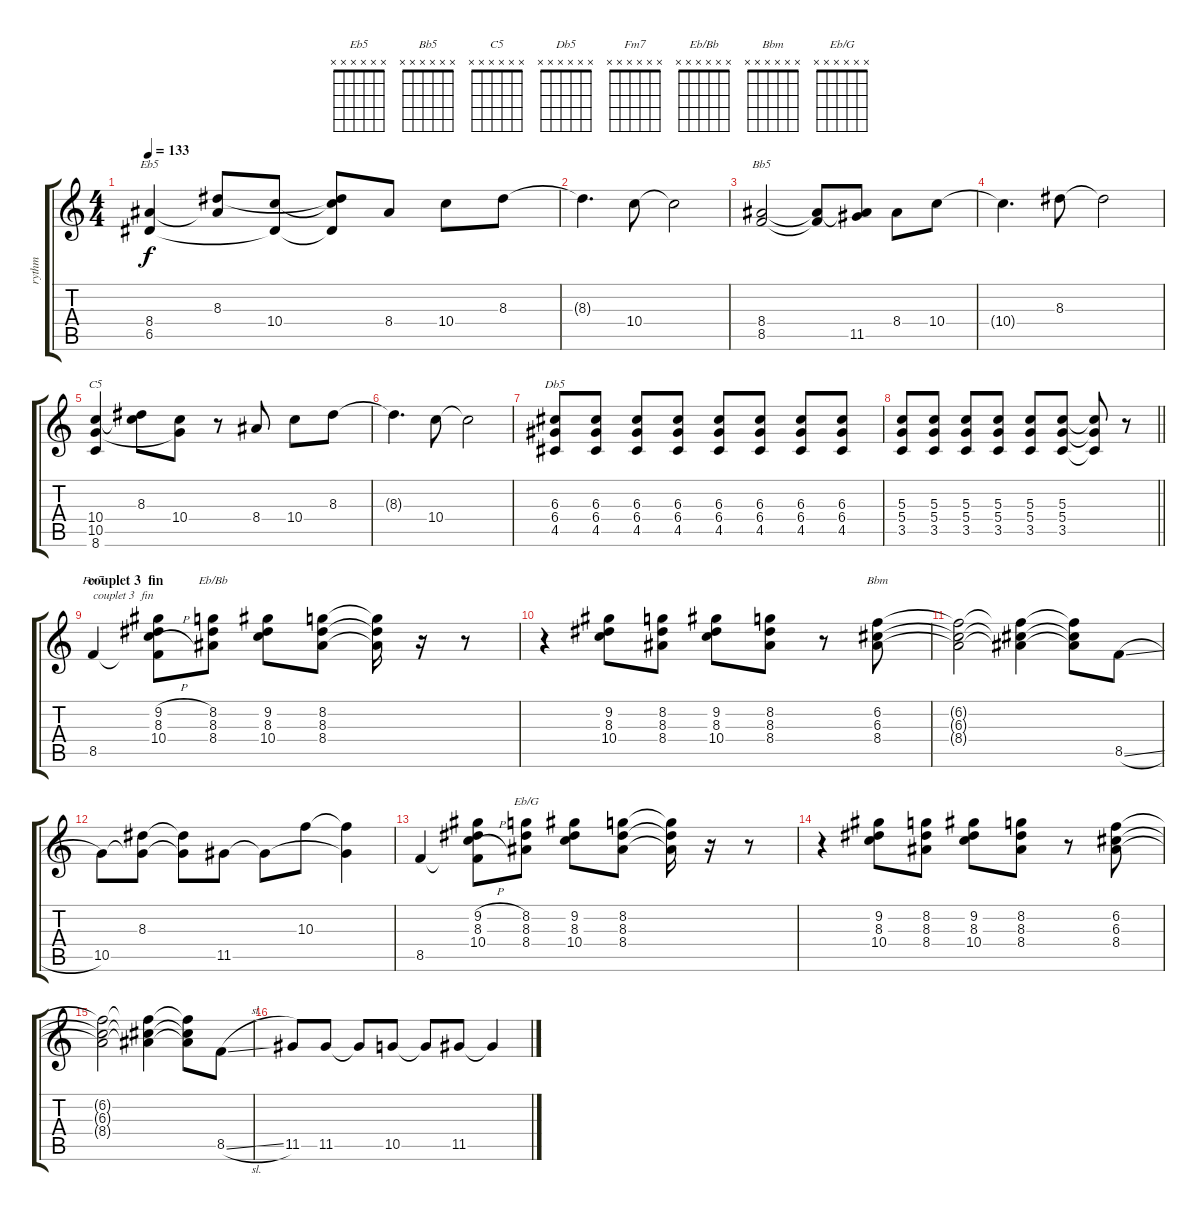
\track ("rythm" "rythm") {instrument distortionguitar}
\staff {score tabs}
\tuning (E4 B3 G3 D3 A2 E2) {hide}
\chord ("Eb5" x x x x x x)
\chord ("Bb5" x x x x x x)
\chord ("C5" x x x x x x)
\chord ("Db5" x x x x x x)
\chord ("Fm7" x x x x x x)
\chord ("Eb/Bb" x x x x x x)
\chord ("Bbm" x x x x x x)
\chord ("Eb/G" x x x x x x)
\ts (4 4)
\tempo 133
\clef g2
\ks c
(8.4 6.5).4{ch "Eb5" dy f} (8.3 8.4{t}).8 (10.4 6.5{t}).8 (8.3{t} 10.4{t} 6.5{t}).8 8.4.8 10.4.8 8.3.8 |
8.3{t}.4{d} 10.4.8 10.4{t}.2 |
(8.4 8.5).2{ch "Bb5"} (8.4{t} 8.5{t}).8 (8.4{t} 11.5).8 8.4.8 10.4.8 |
10.4{t}.4{d} 8.3.8 8.3{t}.2 |
(10.4 10.5 8.6).4{ch "C5"} (8.3 10.4{t}).8 (10.4 10.5{t}).8 r.8 8.4.8 10.4.8 8.3.8 |
8.3{t}.4{d} 10.4.8 10.4{t}.2 |
(6.3 6.4 4.5).8{ch "Db5"} (6.3 6.4 4.5).8 (6.3 6.4 4.5).8 (6.3 6.4 4.5).8 (6.3 6.4 4.5).8 (6.3 6.4 4.5).8 (6.3 6.4 4.5).8 (6.3 6.4 4.5).8 |
\barLineRight lightlight
(5.3 5.4 3.5).8 (5.3 5.4 3.5).8 (5.3 5.4 3.5).8 (5.3 5.4 3.5).8 (5.3 5.4 3.5).8 (5.3 5.4 3.5).8 (5.3{t} 5.4{t} 3.5{t}).8 r.8 |
\section ("" "couplet 3  fin")
8.5.4{ch "Fm7" txt "couplet 3  fin"} (9.2{h} 8.3 10.4{h} 8.5{t}).8 (8.2 8.3 8.4).8{ch "Eb/Bb"} (9.2 8.3 10.4).8 (8.2 8.3 8.4).8 (8.2{t} 8.3{t} 8.4{t}).16 r.16 r.8 |
r.4 (9.2 8.3 10.4).8 (8.2 8.3 8.4).8 (9.2 8.3 10.4).8 (8.2 8.3 8.4).8 r.8 (6.2 6.3 8.4).8{ch "Bbm"} |
(6.2{t} 6.3{t} 8.4{t}).2 (6.2{t} 6.3{t} 8.4{t}).4 (6.2{t} 6.3{t} 8.4{t}).8 8.5{sl}.8 |
10.5.8 (8.3 10.5{t}).8 (8.3{t} 10.5{t}).8 11.5.8 11.5{t}.8 10.3.8 (10.3{t} 11.5{t}).4 |
8.5.4 (9.2{h} 8.3 10.4{h} 8.5{t}).8 (8.2 8.3 8.4).8{ch "Eb/G"} (9.2 8.3 10.4).8 (8.2 8.3 8.4).8 (8.2{t} 8.3{t} 8.4{t}).16 r.16 r.8 |
r.4 (9.2 8.3 10.4).8 (8.2 8.3 8.4).8 (9.2 8.3 10.4).8 (8.2 8.3 8.4).8 r.8 (6.2 6.3 8.4).8 |
(6.2{t} 6.3{t} 8.4{t}).2 (6.2{t} 6.3{t} 8.4{t}).4 (6.2{t} 6.3{t} 8.4{t}).8 8.5{sl}.8 |
11.5.8 11.5.8 11.5{t}.8 10.5.8 10.5{t}.8 11.5.8 11.5{t}.4
